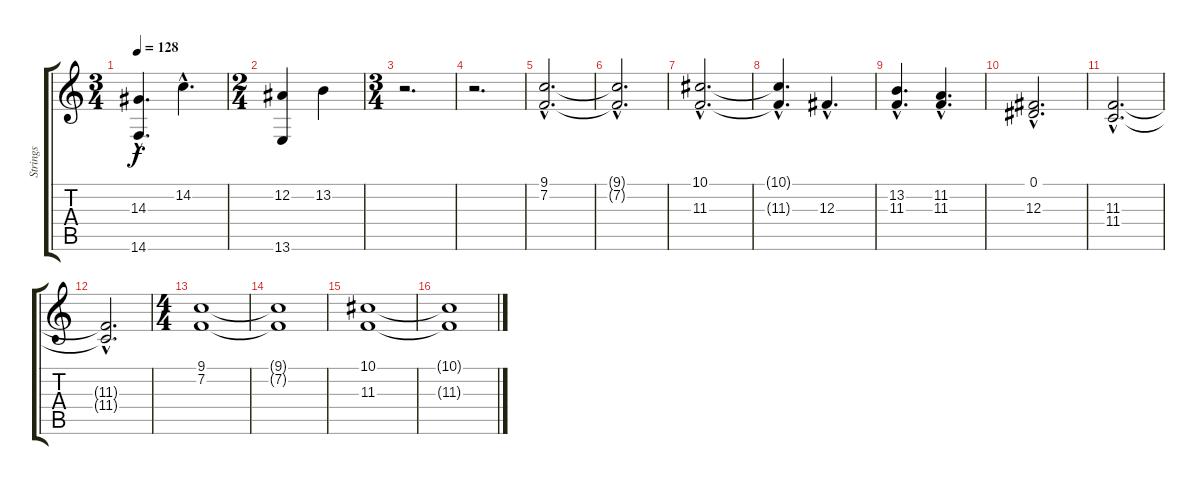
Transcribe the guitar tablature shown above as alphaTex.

\track ("Strings" "Strings") {instrument stringensemble1}
\staff {score tabs}
\tuning (Eb4 Bb3 Gb3 Db3 Ab2 Eb2) {hide}
\ts (3 4)
\tempo 128
\clef g2
\ks c
(14.3{hac} 14.6{hac}).4{d dy f} 14.2{hac}.4{d} |
\ts (2 4)
(12.2 13.6).4 13.2.4 |
\ts (3 4)
r.2{d} |
r.2{d} |
(9.1{hac} 7.2{hac}).2{d} |
(9.1{hac t} 7.2{hac t}).2{d} |
(10.1{hac} 11.3{hac}).2{d} |
(10.1{hac t} 11.3{hac t}).4{d} 12.3{hac}.4{d} |
(13.2{hac} 11.3{hac}).4{d} (11.2{hac} 11.3{hac}).4{d} |
(0.1{hac} 12.3{hac}).2{d} |
(11.3{hac} 11.4{hac}).2{d} |
(11.3{hac t} 11.4{hac t}).2{d} |
\ts (4 4)
(9.1 7.2).1 |
(9.1{t} 7.2{t}).1 |
(10.1 11.3).1 |
(10.1{t} 11.3{t}).1
